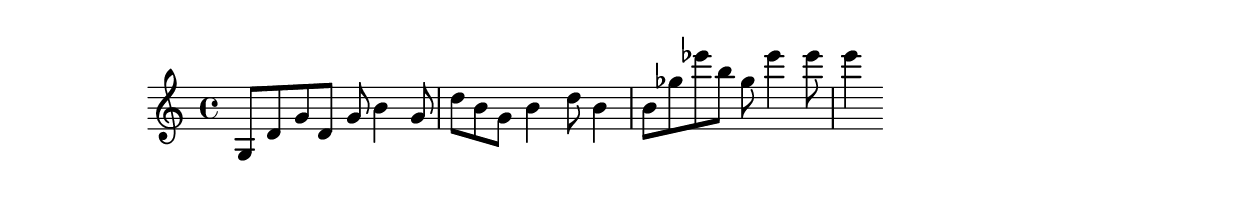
\version "2.20.0"
data = \new Staff{
    \relative {
    \time 4/4
    {g8 d' g d g b4 g8 }
    {d' b g b4 d8 b4}
    {b8 ges' ees' b ges ees'4 ees8}
    {e4}
  }
}
\score {  
  \data
  \layout {}
}
\score {
  \unfoldRepeats \data
  \midi {}
}